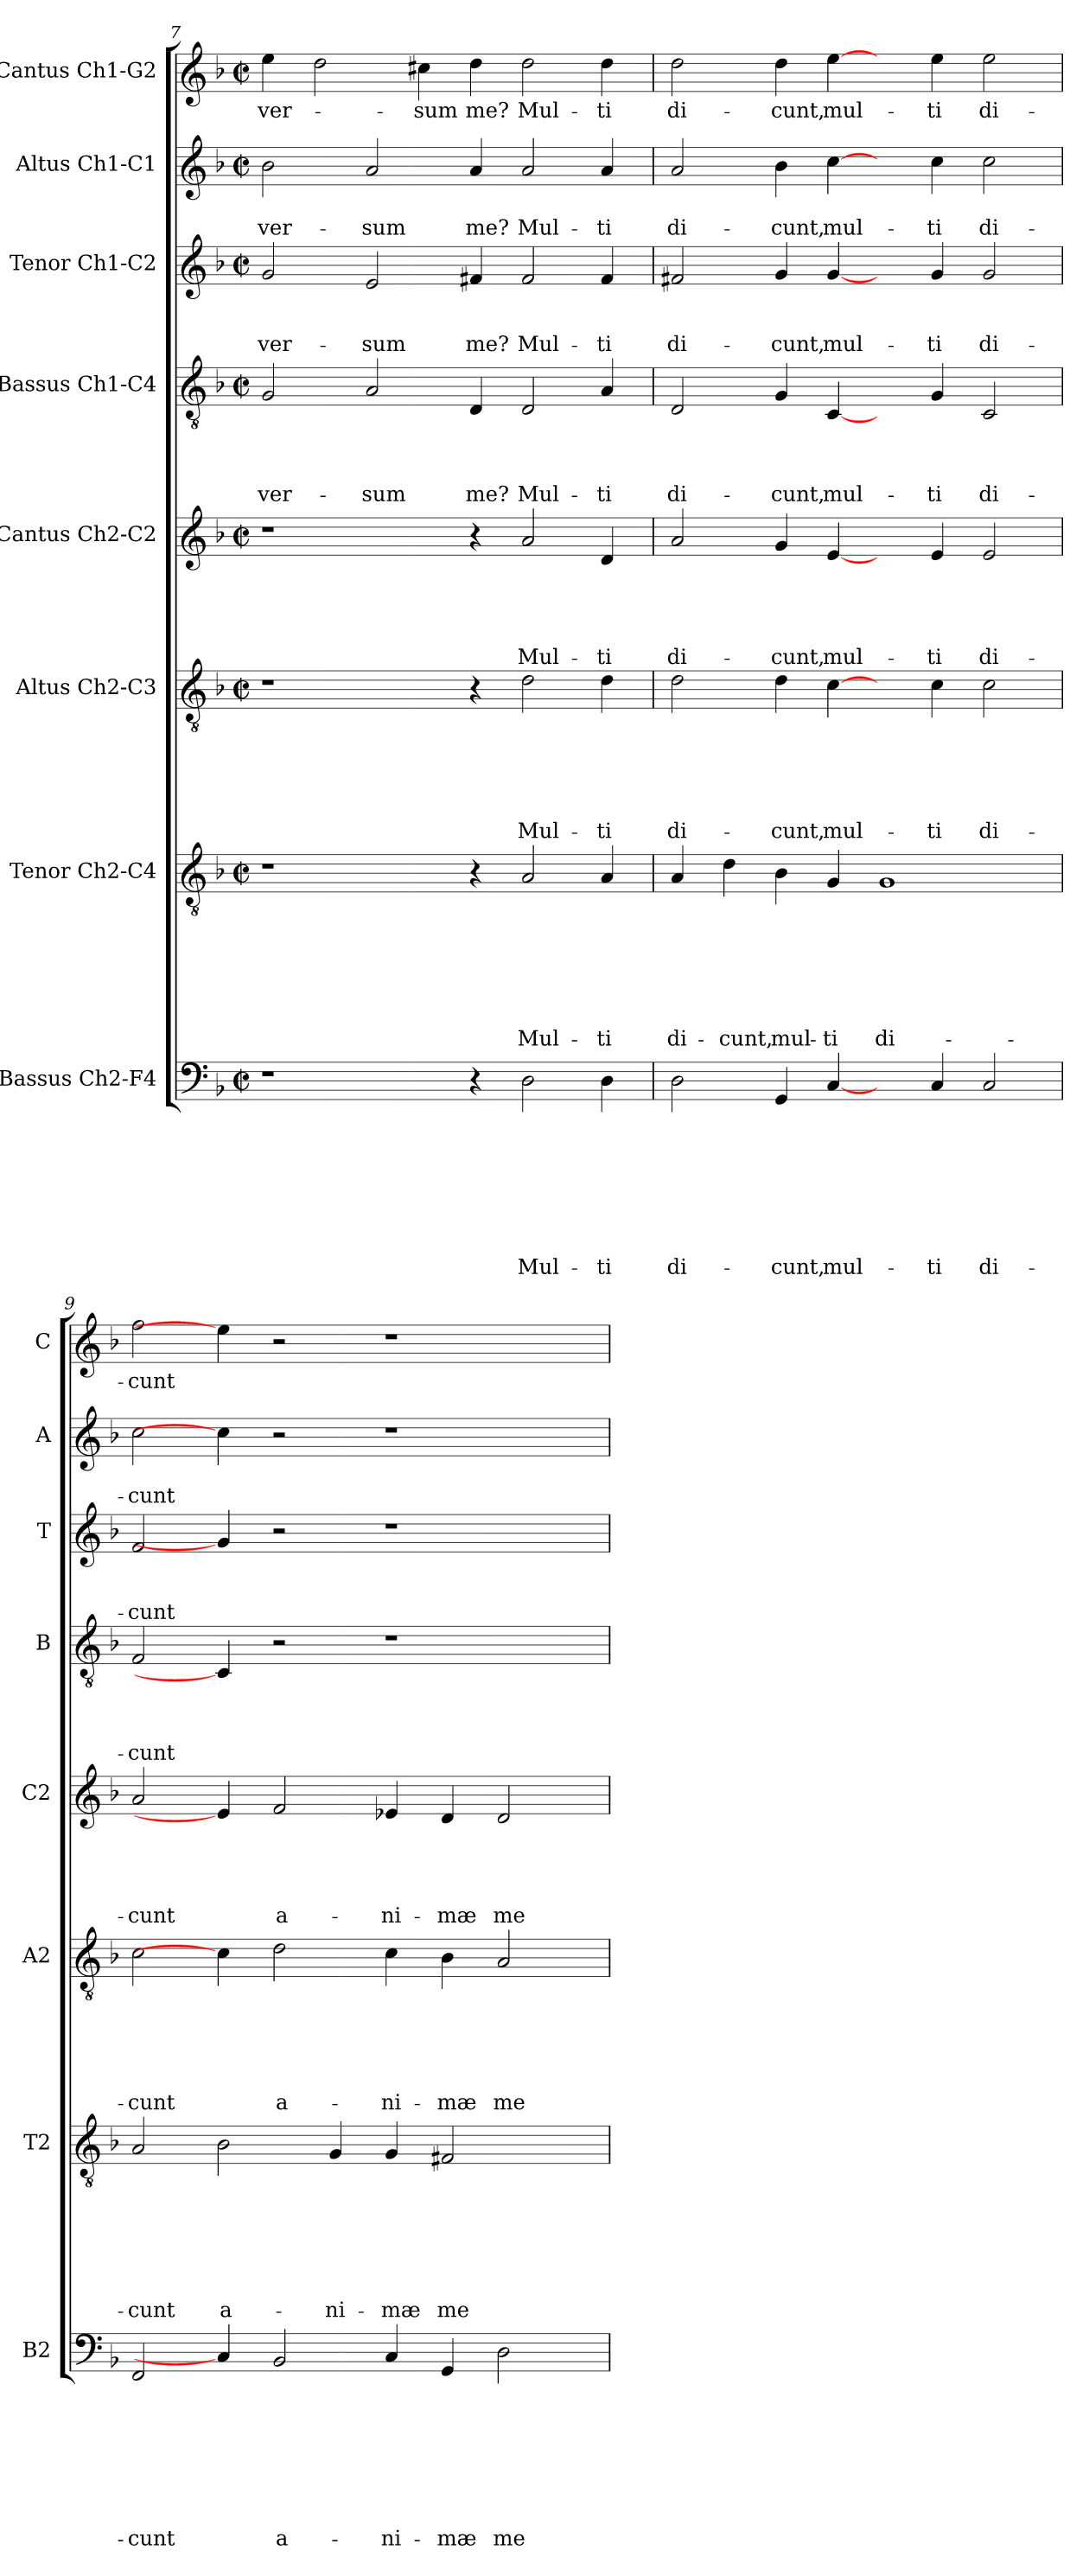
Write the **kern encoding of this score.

**kern	**text	**text	**text	**text	**text	**text	**text	**text	**kern	**text	**text	**text	**text	**text	**text	**text	**kern	**text	**text	**text	**text	**text	**text	**kern	**text	**text	**text	**text	**text	**kern	**text	**text	**text	**text	**kern	**text	**text	**text	**kern	**text	**text	**kern	**text
*part8	*part8	*part8	*part8	*part8	*part8	*part8	*part8	*part8	*part7	*part7	*part7	*part7	*part7	*part7	*part7	*part7	*part6	*part6	*part6	*part6	*part6	*part6	*part6	*part5	*part5	*part5	*part5	*part5	*part5	*part4	*part4	*part4	*part4	*part4	*part3	*part3	*part3	*part3	*part2	*part2	*part2	*part1	*part1
*staff8	*staff8	*staff8	*staff8	*staff8	*staff8	*staff8	*staff8	*staff8	*staff7	*staff7	*staff7	*staff7	*staff7	*staff7	*staff7	*staff7	*staff6	*staff6	*staff6	*staff6	*staff6	*staff6	*staff6	*staff5	*staff5	*staff5	*staff5	*staff5	*staff5	*staff4	*staff4	*staff4	*staff4	*staff4	*staff3	*staff3	*staff3	*staff3	*staff2	*staff2	*staff2	*staff1	*staff1
*I"Bassus Ch2-F4	*	*	*	*	*	*	*	*	*I"Tenor Ch2-C4	*	*	*	*	*	*	*	*I"Altus Ch2-C3	*	*	*	*	*	*	*I"Cantus Ch2-C2	*	*	*	*	*	*I"Bassus Ch1-C4	*	*	*	*	*I"Tenor Ch1-C2	*	*	*	*I"Altus Ch1-C1	*	*	*I"Cantus Ch1-G2	*
*I'B2	*	*	*	*	*	*	*	*	*I'T2	*	*	*	*	*	*	*	*I'A2	*	*	*	*	*	*	*I'C2	*	*	*	*	*	*I'B	*	*	*	*	*I'T	*	*	*	*I'A	*	*	*I'C	*
*clefF4	*	*	*	*	*	*	*	*	*clefGv2	*	*	*	*	*	*	*	*clefGv2	*	*	*	*	*	*	*clefG2	*	*	*	*	*	*clefGv2	*	*	*	*	*clefG2	*	*	*	*clefG2	*	*	*clefG2	*
*k[b-]	*	*	*	*	*	*	*	*	*k[b-]	*	*	*	*	*	*	*	*k[b-]	*	*	*	*	*	*	*k[b-]	*	*	*	*	*	*k[b-]	*	*	*	*	*k[b-]	*	*	*	*k[b-]	*	*	*k[b-]	*
*F:	*	*	*	*	*	*	*	*	*F:	*	*	*	*	*	*	*	*F:	*	*	*	*	*	*	*F:	*	*	*	*	*	*F:	*	*	*	*	*F:	*	*	*	*F:	*	*	*F:	*
*M2/2	*	*	*	*	*	*	*	*	*M2/2	*	*	*	*	*	*	*	*M2/2	*	*	*	*	*	*	*M2/2	*	*	*	*	*	*M2/2	*	*	*	*	*M2/2	*	*	*	*M2/2	*	*	*M2/2	*
*met(c|)	*	*	*	*	*	*	*	*	*met(c|)	*	*	*	*	*	*	*	*met(c|)	*	*	*	*	*	*	*met(c|)	*	*	*	*	*	*met(c|)	*	*	*	*	*met(c|)	*	*	*	*met(c|)	*	*	*met(c|)	*
=7	=7	=7	=7	=7	=7	=7	=7	=7	=7	=7	=7	=7	=7	=7	=7	=7	=7	=7	=7	=7	=7	=7	=7	=7	=7	=7	=7	=7	=7	=7	=7	=7	=7	=7	=7	=7	=7	=7	=7	=7	=7	=7	=7
!	!	!	!	!	!	!	!	!	!	!	!	!	!	!	!	!	!	!	!	!	!	!	!	!	!	!	!	!	!	!	!	!	!	!LO:LY:b	!	!	!	!LO:LY:b	!	!	!LO:LY:b	!	!LO:LY:b
1r	.	.	.	.	.	.	.	.	1r	.	.	.	.	.	.	.	1r	.	.	.	.	.	.	1r	.	.	.	.	.	2G/	.	.	.	-ver-	2g/	.	.	-ver-	2b-\	.	-ver-	4ee\	-ver-
.	.	.	.	.	.	.	.	.	.	.	.	.	.	.	.	.	.	.	.	.	.	.	.	.	.	.	.	.	.	.	.	.	.	.	.	.	.	.	.	.	.	2dd\	.
!	!	!	!	!	!	!	!	!	!	!	!	!	!	!	!	!	!	!	!	!	!	!	!	!	!	!	!	!	!	!	!	!	!	!LO:LY:b	!	!	!	!LO:LY:b	!	!	!LO:LY:b	!	!
.	.	.	.	.	.	.	.	.	.	.	.	.	.	.	.	.	.	.	.	.	.	.	.	.	.	.	.	.	.	2A/	.	.	.	-sum	2e/	.	.	-sum	2a/	.	-sum	.	.
!	!	!	!	!	!	!	!	!	!	!	!	!	!	!	!	!	!	!	!	!	!	!	!	!	!	!	!	!	!	!	!	!	!	!	!	!	!	!	!	!	!	!	!LO:LY:b
.	.	.	.	.	.	.	.	.	.	.	.	.	.	.	.	.	.	.	.	.	.	.	.	.	.	.	.	.	.	.	.	.	.	.	.	.	.	.	.	.	.	4cc#X\	-sum
!	!	!	!	!	!	!	!	!	!	!	!	!	!	!	!	!	!	!	!	!	!	!	!	!	!	!	!	!	!	!	!	!	!	!LO:LY:b	!	!	!	!LO:LY:b	!	!	!LO:LY:b	!	!LO:LY:b
4r	.	.	.	.	.	.	.	.	4r	.	.	.	.	.	.	.	4r	.	.	.	.	.	.	4r	.	.	.	.	.	4D/	.	.	.	me?	4f#X/	.	.	me?	4a/	.	me?	4dd\	me?
!	!	!	!	!	!	!	!	!LO:LY:b	!	!	!	!	!	!	!	!LO:LY:b	!	!	!	!	!	!	!LO:LY:b	!	!	!	!	!	!LO:LY:b	!	!	!	!	!LO:LY:b	!	!	!	!LO:LY:b	!	!	!LO:LY:b	!	!LO:LY:b
2D\	.	.	.	.	.	.	.	Mul-	2A/	.	.	.	.	.	.	Mul-	2d\	.	.	.	.	.	Mul-	2a/	.	.	.	.	Mul-	2D/	.	.	.	Mul-	2f#/	.	.	Mul-	2a/	.	Mul-	2dd\	Mul-
!	!	!	!	!	!	!	!	!LO:LY:b	!	!	!	!	!	!	!	!LO:LY:b	!	!	!	!	!	!	!LO:LY:b	!	!	!	!	!	!LO:LY:b	!	!	!	!	!LO:LY:b	!	!	!	!LO:LY:b	!	!	!LO:LY:b	!	!LO:LY:b
4D\	.	.	.	.	.	.	.	-ti	4A/	.	.	.	.	.	.	-ti	4d\	.	.	.	.	.	-ti	4d/	.	.	.	.	-ti	4A/	.	.	.	-ti	4f#/	.	.	-ti	4a/	.	-ti	4dd\	-ti
=8	=8	=8	=8	=8	=8	=8	=8	=8	=8	=8	=8	=8	=8	=8	=8	=8	=8	=8	=8	=8	=8	=8	=8	=8	=8	=8	=8	=8	=8	=8	=8	=8	=8	=8	=8	=8	=8	=8	=8	=8	=8	=8	=8
!	!	!	!	!	!	!	!	!LO:LY:b	!	!	!	!	!	!	!	!LO:LY:b	!	!	!	!	!	!	!LO:LY:b	!	!	!	!	!	!LO:LY:b	!	!	!	!	!LO:LY:b	!	!	!	!LO:LY:b	!	!	!LO:LY:b	!	!LO:LY:b
2D\	.	.	.	.	.	.	.	di-	4A/	.	.	.	.	.	.	di-	2d\	.	.	.	.	.	di-	2a/	.	.	.	.	di-	2D/	.	.	.	di-	2f#X/	.	.	di-	2a/	.	di-	2dd\	di-
!	!	!	!	!	!	!	!	!	!	!	!	!	!	!	!	!LO:LY:b	!	!	!	!	!	!	!	!	!	!	!	!	!	!	!	!	!	!	!	!	!	!	!	!	!	!	!
.	.	.	.	.	.	.	.	.	4d\	.	.	.	.	.	.	-cunt,	.	.	.	.	.	.	.	.	.	.	.	.	.	.	.	.	.	.	.	.	.	.	.	.	.	.	.
!	!	!	!	!	!	!	!	!LO:LY:b	!	!	!	!	!	!	!	!LO:LY:b	!	!	!	!	!	!	!LO:LY:b	!	!	!	!	!	!LO:LY:b	!	!	!	!	!LO:LY:b	!	!	!	!LO:LY:b	!	!	!LO:LY:b	!	!LO:LY:b
4GG/	.	.	.	.	.	.	.	-cunt,	4B-\	.	.	.	.	.	.	mul-	4d\	.	.	.	.	.	-cunt,	4g/	.	.	.	.	-cunt,	4G/	.	.	.	-cunt,	4g/	.	.	-cunt,	4b-\	.	-cunt,	4dd\	-cunt,
!	!	!	!	!	!	!	!	!LO:LY:b	!	!	!	!	!	!	!	!LO:LY:b	!	!	!	!	!	!	!LO:LY:b	!	!	!	!	!	!LO:LY:b	!	!	!	!	!LO:LY:b	!	!	!	!LO:LY:b	!	!	!LO:LY:b	!	!LO:LY:b
[4C/	.	.	.	.	.	.	.	mul-	4G/	.	.	.	.	.	.	-ti	[4c\	.	.	.	.	.	mul-	[4e/	.	.	.	.	mul-	[4C/	.	.	.	mul-	[4g/	.	.	mul-	[4cc\	.	mul-	[4ee\	mul-
!	!	!	!	!	!	!	!	!	!	!	!	!	!	!	!	!LO:LY:b	!	!	!	!	!	!	!	!	!	!	!	!	!	!	!	!	!	!	!	!	!	!	!	!	!	!	!
4ryy	.	.	.	.	.	.	.	.	1G	.	.	.	.	.	.	di-	4ryy	.	.	.	.	.	.	4ryy	.	.	.	.	.	4ryy	.	.	.	.	4ryy	.	.	.	4ryy	.	.	4ryy	.
!	!	!	!	!	!	!	!	!LO:LY:b	!	!	!	!	!	!	!	!	!	!	!	!	!	!	!LO:LY:b	!	!	!	!	!	!LO:LY:b	!	!	!	!	!LO:LY:b	!	!	!	!LO:LY:b	!	!	!LO:LY:b	!	!LO:LY:b
4C/	.	.	.	.	.	.	.	-ti	.	.	.	.	.	.	.	.	4c\	.	.	.	.	.	-ti	4e/	.	.	.	.	-ti	4G/	.	.	.	-ti	4g/	.	.	-ti	4cc\	.	-ti	4ee\	-ti
!	!	!	!	!	!	!	!	!LO:LY:b	!	!	!	!	!	!	!	!	!	!	!	!	!	!	!LO:LY:b	!	!	!	!	!	!LO:LY:b	!	!	!	!	!LO:LY:b	!	!	!	!LO:LY:b	!	!	!LO:LY:b	!	!LO:LY:b
2C/	.	.	.	.	.	.	.	di-	.	.	.	.	.	.	.	.	2c\	.	.	.	.	.	di-	2e/	.	.	.	.	di-	2C/	.	.	.	di-	2g/	.	.	di-	2cc\	.	di-	2ee\	di-
!!LO:PB:g=z
=9	=9	=9	=9	=9	=9	=9	=9	=9	=9	=9	=9	=9	=9	=9	=9	=9	=9	=9	=9	=9	=9	=9	=9	=9	=9	=9	=9	=9	=9	=9	=9	=9	=9	=9	=9	=9	=9	=9	=9	=9	=9	=9	=9
!	!	!	!	!	!	!	!	!LO:LY:b	!	!	!	!	!	!	!	!LO:LY:b	!	!	!	!	!	!	!LO:LY:b	!	!	!	!	!	!LO:LY:b	!	!	!	!	!LO:LY:b	!	!	!	!LO:LY:b	!	!	!LO:LY:b	!	!LO:LY:b
2FF/	.	.	.	.	.	.	.	-cunt	2A/	.	.	.	.	.	.	-cunt	2c\	.	.	.	.	.	-cunt	2a/	.	.	.	.	-cunt	2F/	.	.	.	-cunt	2f/	.	.	-cunt	2cc\	.	-cunt	2ff\	-cunt
!	!	!	!	!	!	!	!	!	!	!	!	!	!	!	!	!LO:LY:b	!	!	!	!	!	!	!	!	!	!	!	!	!	!	!	!	!	!	!	!	!	!	!	!	!	!	!
4C/]	.	.	.	.	.	.	.	.	2B-\	.	.	.	.	.	.	a-	4c\]	.	.	.	.	.	.	4e/]	.	.	.	.	.	4C/]	.	.	.	.	4g/]	.	.	.	4cc\]	.	.	4ee\]	.
!	!	!	!	!	!	!	!	!LO:LY:b	!	!	!	!	!	!	!	!	!	!	!	!	!	!	!LO:LY:b	!	!	!	!	!	!LO:LY:b	!	!	!	!	!	!	!	!	!	!	!	!	!	!
2BB-/	.	.	.	.	.	.	.	a-	.	.	.	.	.	.	.	.	2d\	.	.	.	.	.	a-	2f/	.	.	.	.	a-	2r	.	.	.	.	2r	.	.	.	2r	.	.	2r	.
!	!	!	!	!	!	!	!	!	!	!	!	!	!	!	!	!LO:LY:b	!	!	!	!	!	!	!	!	!	!	!	!	!	!	!	!	!	!	!	!	!	!	!	!	!	!	!
.	.	.	.	.	.	.	.	.	4G/	.	.	.	.	.	.	-ni-	.	.	.	.	.	.	.	.	.	.	.	.	.	.	.	.	.	.	.	.	.	.	.	.	.	.	.
!	!	!	!	!	!	!	!	!LO:LY:b	!	!	!	!	!	!	!	!LO:LY:b	!	!	!	!	!	!	!LO:LY:b	!	!	!	!	!	!LO:LY:b	!	!	!	!	!	!	!	!	!	!	!	!	!	!
4C/	.	.	.	.	.	.	.	-ni-	4G/	.	.	.	.	.	.	-mæ	4c\	.	.	.	.	.	-ni-	4e-X/	.	.	.	.	-ni-	1r	.	.	.	.	1r	.	.	.	1r	.	.	1r	.
!	!	!	!	!	!	!	!	!LO:LY:b	!	!	!	!	!	!	!	!LO:LY:b	!	!	!	!	!	!	!LO:LY:b	!	!	!	!	!	!LO:LY:b	!	!	!	!	!	!	!	!	!	!	!	!	!	!
4GG/	.	.	.	.	.	.	.	-mæ	2F#X/	.	.	.	.	.	.	me-	4B-\	.	.	.	.	.	-mæ	4d/	.	.	.	.	-mæ	.	.	.	.	.	.	.	.	.	.	.	.	.	.
!	!	!	!	!	!	!	!	!LO:LY:b	!	!	!	!	!	!	!	!	!	!	!	!	!	!	!LO:LY:b	!	!	!	!	!	!LO:LY:b	!	!	!	!	!	!	!	!	!	!	!	!	!	!
2D\	.	.	.	.	.	.	.	me-	.	.	.	.	.	.	.	.	2A/	.	.	.	.	.	me-	2d/	.	.	.	.	me-	.	.	.	.	.	.	.	.	.	.	.	.	.	.
.	.	.	.	.	.	.	.	.	4ryy	.	.	.	.	.	.	.	.	.	.	.	.	.	.	.	.	.	.	.	.	.	.	.	.	.	.	.	.	.	.	.	.	.	.
=	=	=	=	=	=	=	=	=	=	=	=	=	=	=	=	=	=	=	=	=	=	=	=	=	=	=	=	=	=	=	=	=	=	=	=	=	=	=	=	=	=	=	=
*-	*-	*-	*-	*-	*-	*-	*-	*-	*-	*-	*-	*-	*-	*-	*-	*-	*-	*-	*-	*-	*-	*-	*-	*-	*-	*-	*-	*-	*-	*-	*-	*-	*-	*-	*-	*-	*-	*-	*-	*-	*-	*-	*-
